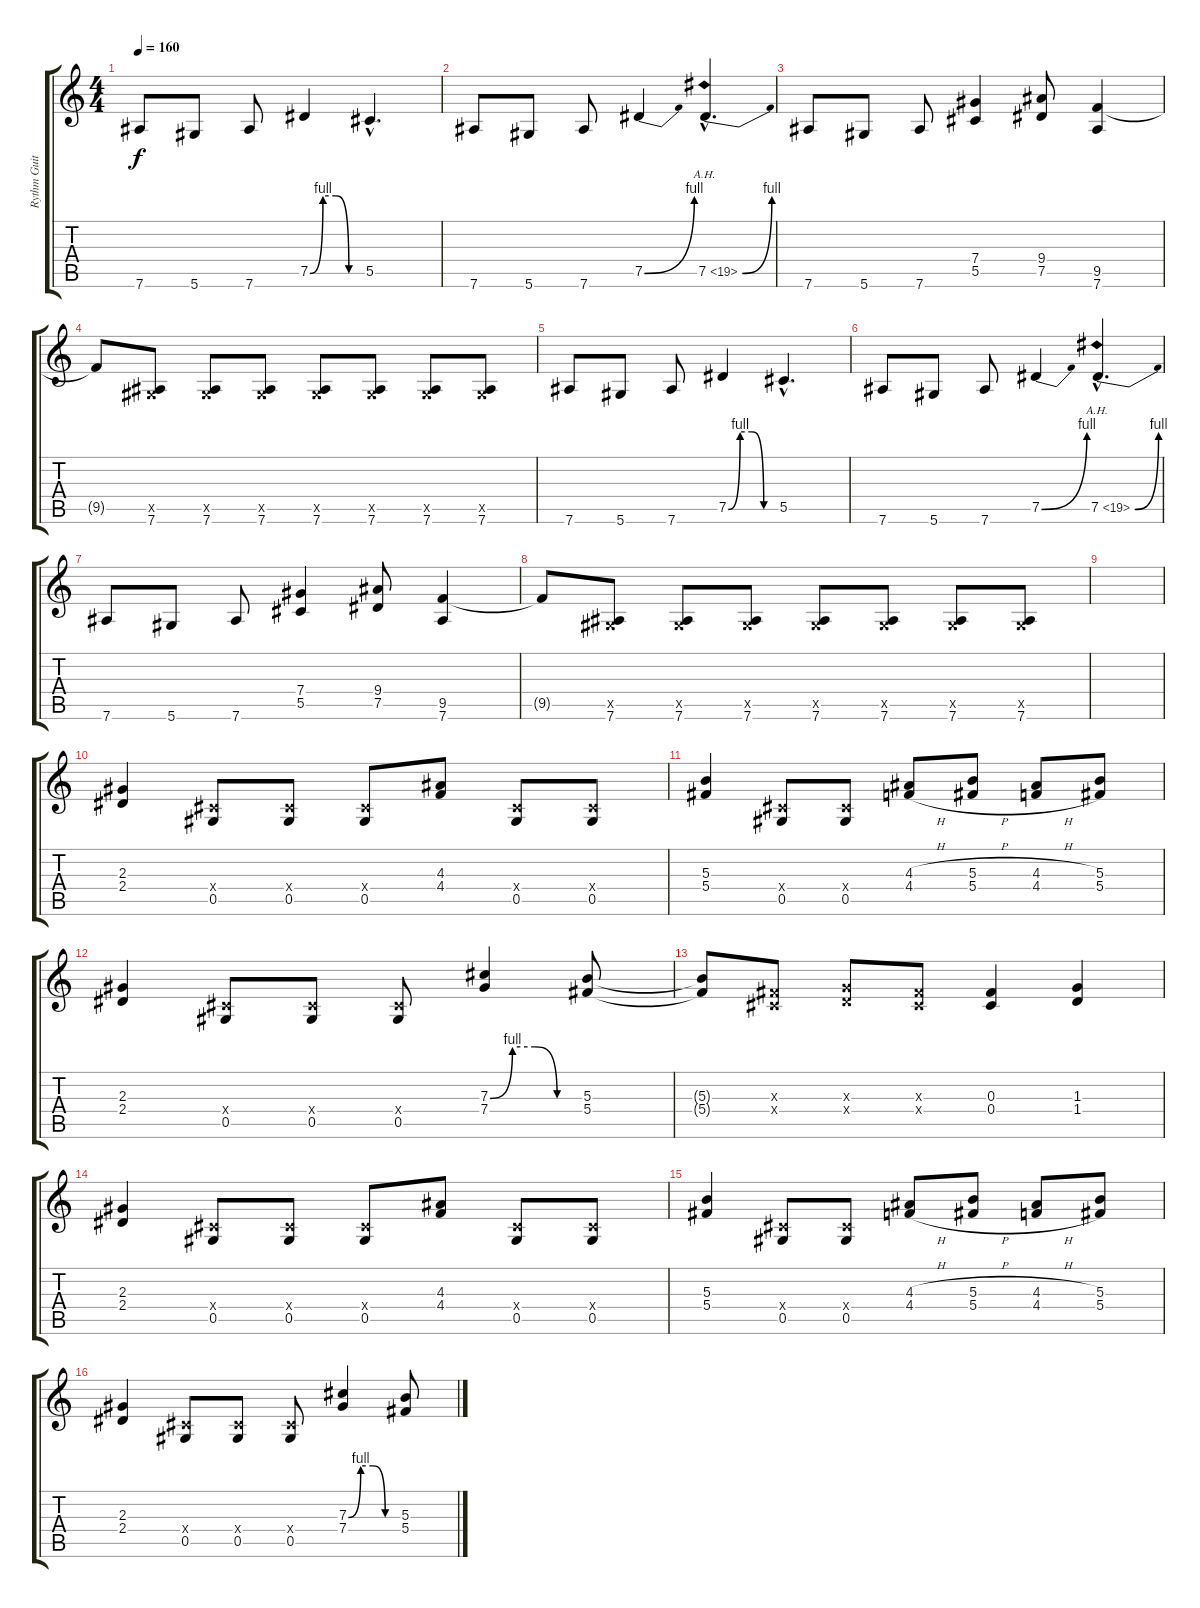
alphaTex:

\track ("Rythm Guitar" "Rythm Guit") {instrument distortionguitar}
\staff {score tabs}
\tuning (Eb4 Bb3 Gb3 Db3 Ab2 Eb2) {hide}
\ts (4 4)
\tempo 160
\clef g2
\ks c
7.6.8{dy f} 5.6.8 7.6.8 7.5{be (custom 0 0 15 4 30 4 45 0 60 0)}.4 5.5{hac}.4{d} |
7.6.8 5.6.8 7.6.8 7.5{be (bend 0 0 60 4)}.4 7.5{be (bend 0 0 60 4) ah 12 hac}.4{d} |
7.6.8 5.6.8 7.6.8 (7.4 5.5).4 (9.4 7.5).8 (9.5 7.6).4 |
9.5{t}.8 (0.5{x} 7.6).8 (0.5{x} 7.6).8 (0.5{x} 7.6).8 (0.5{x} 7.6).8 (0.5{x} 7.6).8 (0.5{x} 7.6).8 (0.5{x} 7.6).8 |
7.6.8 5.6.8 7.6.8 7.5{be (custom 0 0 15 4 30 4 45 0 60 0)}.4 5.5{hac}.4{d} |
7.6.8 5.6.8 7.6.8 7.5{be (bend 0 0 60 4)}.4 7.5{be (bend 0 0 60 4) ah 12 hac}.4{d} |
7.6.8 5.6.8 7.6.8 (7.4 5.5).4 (9.4 7.5).8 (9.5 7.6).4 |
9.5{t}.8 (0.5{x} 7.6).8 (0.5{x} 7.6).8 (0.5{x} 7.6).8 (0.5{x} 7.6).8 (0.5{x} 7.6).8 (0.5{x} 7.6).8 (0.5{x} 7.6).8 |
|
(2.3 2.4).4 (0.4{x} 0.5).8 (0.4{x} 0.5).8 (0.4{x} 0.5).8 (4.3 4.4).8 (0.4{x} 0.5).8 (0.4{x} 0.5).8 |
(5.3 5.4).4 (0.4{x} 0.5).8 (0.4{x} 0.5).8 (4.3{h} 4.4{h}).8 (5.3{h} 5.4{h}).8 (4.3{h} 4.4{h}).8 (5.3 5.4).8 |
(2.3 2.4).4 (0.4{x} 0.5).8 (0.4{x} 0.5).8 (0.4{x} 0.5).8 (7.3{be (custom 0 0 15 4 30 4 45 0 60 0)} 7.4).4 (5.3 5.4).8 |
(5.3{t} 5.4{t}).8 (0.3{x} 0.4{x}).8 (1.3{x} 1.4{x}).8 (0.3{x} 0.4{x}).8 (0.3 0.4).4 (1.3 1.4).4 |
(2.3 2.4).4 (0.4{x} 0.5).8 (0.4{x} 0.5).8 (0.4{x} 0.5).8 (4.3 4.4).8 (0.4{x} 0.5).8 (0.4{x} 0.5).8 |
(5.3 5.4).4 (0.4{x} 0.5).8 (0.4{x} 0.5).8 (4.3{h} 4.4{h}).8 (5.3{h} 5.4{h}).8 (4.3{h} 4.4{h}).8 (5.3 5.4).8 |
(2.3 2.4).4 (0.4{x} 0.5).8 (0.4{x} 0.5).8 (0.4{x} 0.5).8 (7.3{be (custom 0 0 15 4 30 4 45 0 60 0)} 7.4).4 (5.3 5.4).8
